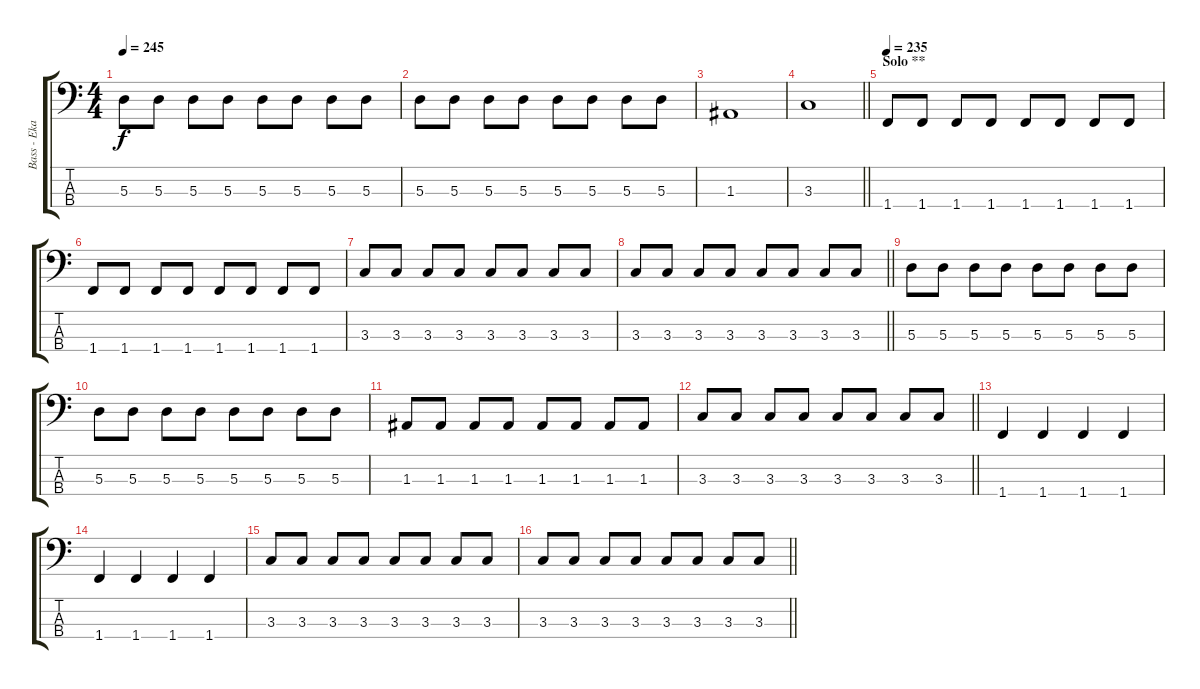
\track ("Bass - Eka Rock" "Bass - Eka") {instrument electricbasspick}
\staff {score tabs}
\tuning (G2 D2 A1 E1) {hide}
\ts (4 4)
\tempo 245
\clef f4
\ks c
5.3.8{dy f} 5.3.8 5.3.8 5.3.8 5.3.8 5.3.8 5.3.8 5.3.8 |
5.3.8 5.3.8 5.3.8 5.3.8 5.3.8 5.3.8 5.3.8 5.3.8 |
1.3.1 |
\barLineRight lightlight
3.3.1 |
\section ("" "Solo **")
\tempo 235
1.4.8 1.4.8 1.4.8 1.4.8 1.4.8 1.4.8 1.4.8 1.4.8 |
1.4.8 1.4.8 1.4.8 1.4.8 1.4.8 1.4.8 1.4.8 1.4.8 |
3.3.8 3.3.8 3.3.8 3.3.8 3.3.8 3.3.8 3.3.8 3.3.8 |
\barLineRight lightlight
3.3.8 3.3.8 3.3.8 3.3.8 3.3.8 3.3.8 3.3.8 3.3.8 |
5.3.8 5.3.8 5.3.8 5.3.8 5.3.8 5.3.8 5.3.8 5.3.8 |
5.3.8 5.3.8 5.3.8 5.3.8 5.3.8 5.3.8 5.3.8 5.3.8 |
1.3.8 1.3.8 1.3.8 1.3.8 1.3.8 1.3.8 1.3.8 1.3.8 |
\barLineRight lightlight
3.3.8 3.3.8 3.3.8 3.3.8 3.3.8 3.3.8 3.3.8 3.3.8 |
1.4.4 1.4.4 1.4.4 1.4.4 |
1.4.4 1.4.4 1.4.4 1.4.4 |
3.3.8 3.3.8 3.3.8 3.3.8 3.3.8 3.3.8 3.3.8 3.3.8 |
\barLineRight lightlight
3.3.8 3.3.8 3.3.8 3.3.8 3.3.8 3.3.8 3.3.8 3.3.8
